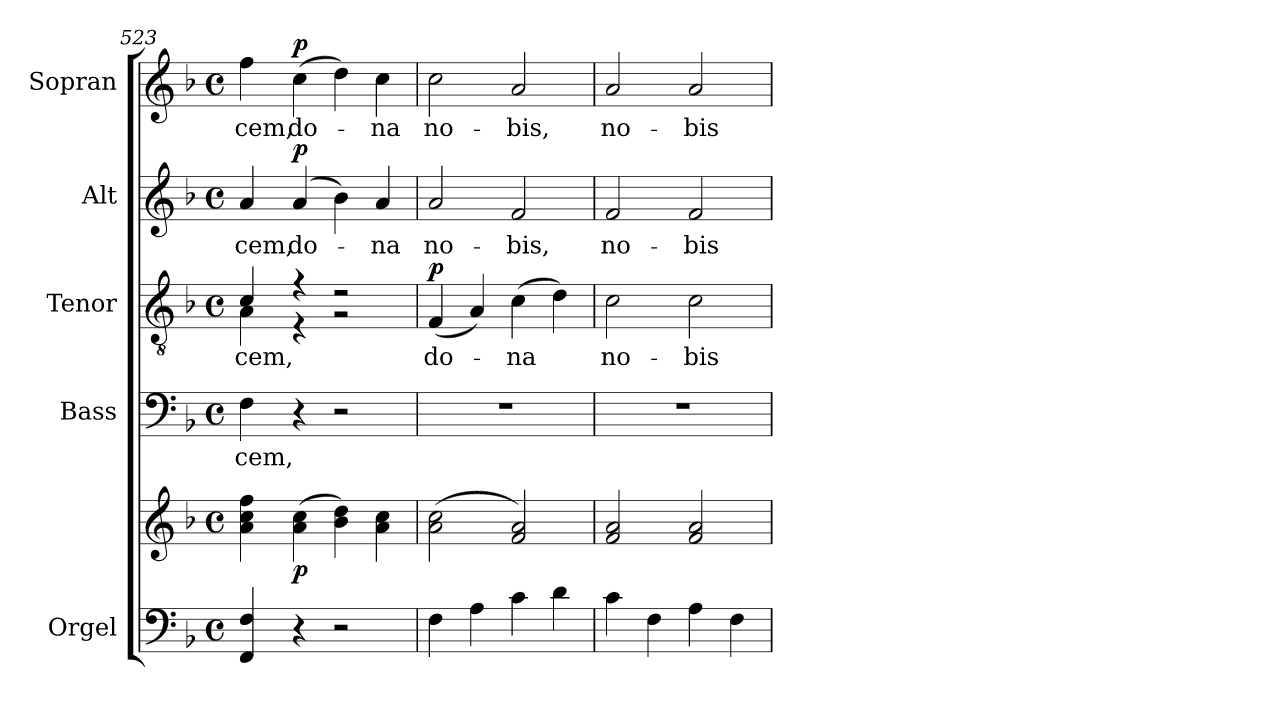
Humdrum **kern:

**kern	**kern	**dynam	**kern	**text	**kern	**text	**dynam	**kern	**text	**dynam	**kern	**text	**dynam
*part5	*part5	*part5	*part4	*part4	*part3	*part3	*part3	*part2	*part2	*part2	*part1	*part1	*part1
*staff6	*staff5	*staff5/6	*staff4	*staff4	*staff3	*staff3	*staff3	*staff2	*staff2	*staff2	*staff1	*staff1	*staff1
*I"Orgel	*	*	*I"Bass	*	*I"Tenor	*	*	*I"Alt	*	*	*I"Sopran	*	*
*I'Org.	*	*	*I'B.	*	*I'T.	*	*	*I'A.	*	*	*I'S.	*	*
*clefF4	*clefG2	*	*clefF4	*	*clefGv2	*	*	*clefG2	*	*	*clefG2	*	*
*k[b-]	*k[b-]	*	*k[b-]	*	*k[b-]	*	*	*k[b-]	*	*	*k[b-]	*	*
*F:	*F:	*	*F:	*	*F:	*	*	*F:	*	*	*F:	*	*
*M4/4	*M4/4	*	*M4/4	*	*M4/4	*	*	*M4/4	*	*	*M4/4	*	*
*met(c)	*met(c)	*	*met(c)	*	*met(c)	*	*	*met(c)	*	*	*met(c)	*	*
=523	=523	=523	=523	=523	=523	=523	=523	=523	=523	=523	=523	=523	=523
!	!	!	!	!LO:LY:b	!	!LO:LY:b	!	!	!LO:LY:b	!	!	!LO:LY:b	!
*	*	*	*	*	*^	*	*	*	*	*	*	*	*
4FF/ 4F/	4a\ 4cc\ 4ff\	.	4F\	-cem,	4c/	4A\	-cem,	.	4a/	-cem,	.	4ff\	-cem,	.
!	!	!LO:DY:b	!	!	!	!	!	!	!	!LO:LY:b	!LO:DY:a	!	!LO:LY:b	!LO:DY:a
4r	(>4a\ 4cc\	p	4r	.	4r	4r	.	.	(4a/	do-	p	(>4cc\	do-	p
2r	4b-\ 4dd\)	.	2r	.	2r	2r	.	.	4b-\)	.	.	4dd\)	.	.
!	!	!	!	!	!	!	!	!	!	!LO:LY:b	!	!	!LO:LY:b	!
.	4a\ 4cc\	.	.	.	.	.	.	.	4a/	-na	.	4cc\	-na	.
*	*	*	*	*	*v	*v	*	*	*	*	*	*	*	*
=524	=524	=524	=524	=524	=524	=524	=524	=524	=524	=524	=524	=524	=524
!	!	!	!	!	!	!LO:LY:b	!LO:DY:a	!	!LO:LY:b	!	!	!LO:LY:b	!
4F\	(>2a\ 2cc\	.	1r	.	(<4F/	do-	p	2a/	no-	.	2cc\	no-	.
4A\	.	.	.	.	4A/)	.	.	.	.	.	.	.	.
!	!	!	!	!	!	!LO:LY:b	!	!	!LO:LY:b	!	!	!LO:LY:b	!
4c\	2f/ 2a/)	.	.	.	(>4c\	-na	.	2f/	-bis,	.	2a/	-bis,	.
4d\	.	.	.	.	4d\)	.	.	.	.	.	.	.	.
=525	=525	=525	=525	=525	=525	=525	=525	=525	=525	=525	=525	=525	=525
!	!	!	!	!	!	!LO:LY:b	!	!	!LO:LY:b	!	!	!LO:LY:b	!
4c\	2f/ 2a/	.	1r	.	2c\	no-	.	2f/	no-	.	2a/	no-	.
4F\	.	.	.	.	.	.	.	.	.	.	.	.	.
!	!	!	!	!	!	!LO:LY:b	!	!	!LO:LY:b	!	!	!LO:LY:b	!
4A\	2f/ 2a/	.	.	.	2c\	-bis	.	2f/	-bis	.	2a/	-bis	.
4F\	.	.	.	.	.	.	.	.	.	.	.	.	.
=	=	=	=	=	=	=	=	=	=	=	=	=	=
*-	*-	*-	*-	*-	*-	*-	*-	*-	*-	*-	*-	*-	*-
